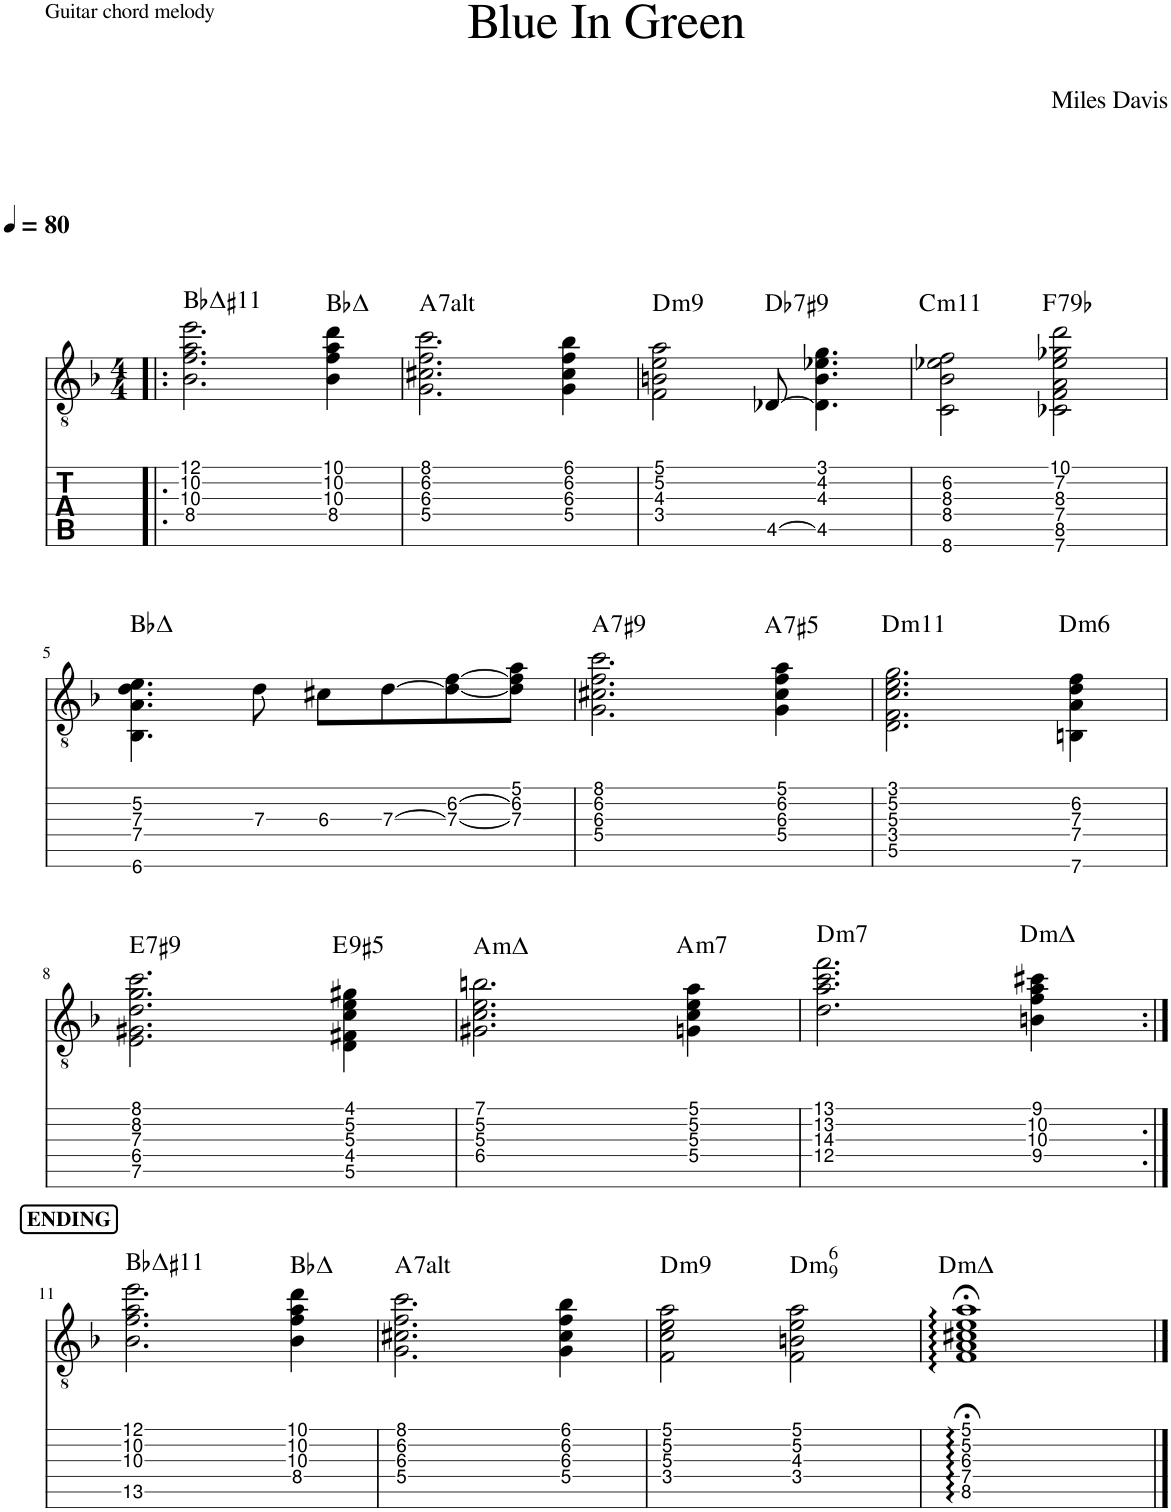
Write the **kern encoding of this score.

**kern	**kern	**harte
*part1	*part1	*part1
*staff2	*staff1	*
*I"Chitarra elettrica	*	*
*I'Chit. el.	*	*
*stria6	*	*
*	*clefGv2	*
*k[b-]	*k[b-]	*
*M4/4	*M4/4	*
*MM80	*MM80	*
=1!|:	=1!|:	=1!|:
2.B- 2.f 2.a 2.ee	2.B-\ 2.f\ 2.a\ 2.ee\	Bb:maj(#11)
4B- 4f 4a 4dd	4B-\ 4f\ 4a\ 4dd\	Bb:maj
=2	=2	=2
!	!	!LO:H:kt=7
2.G 2.c# 2.f 2.cc	2.G\ 2.c#X\ 2.f\ 2.cc\	A:(3,b5,#5,b7,b9,#9)
4G 4c# 4f 4b-	4G\ 4c#\ 4f\ 4b-\	.
=3	=3	=3
!	!	!LO:H:kt=m9
2F 2B 2e 2a	2F\ 2Bn\ 2e\ 2a\	D:min9
!	!	!LO:H:kt=7
[8D-	[8D-X/	Db:7(#9)
4.D-] 4.B 4.e-X 4.g	4.D-\] 4.B\ 4.e-X\ 4.g\	.
=4	=4	=4
!	!	!LO:H:kt=m11
2C 2B- 2e- 2f	2C\ 2B-\ 2e-X\ 2f\	C:min9(11)
2C-X 2F 2A 2e- 2g-X 2dd	2C-X\ 2F\ 2A\ 2e-\ 2g-X\ 2dd\	F:maj(b79)
!!LO:LB:g=z
=5	=5	=5
4.BB- 4.A 4.d 4.e	4.BB-\ 4.A\ 4.d\ 4.e\	Bb:maj
8d	8d\	.
8c#L	8c#X\L	.
[8dJ	[8d\	.
8d_\ [8f\L	8d\_ [8f\	.
8d]\ 8f]\ 8a\J	8d\] 8f\] 8a\J	.
=6	=6	=6
!	!	!LO:H:kt=7
2.G 2.c#X 2.f 2.cc	2.G\ 2.c#X\ 2.f\ 2.cc\	A:7(#9)
!	!	!LO:H:kt=7
4G 4c# 4f 4a	4G\ 4c#\ 4f\ 4a\	A:(3,#5,b7)
=7	=7	=7
!	!	!LO:H:kt=m11
2.D 2.F 2.c 2.e 2.g	2.D\ 2.F\ 2.c\ 2.e\ 2.g\	D:min9(11)
!	!	!LO:H:kt=m6
4BB 4A 4d 4f	4BBn\ 4A\ 4d\ 4f\	D:min6
!!LO:LB:g=z
=8	=8	=8
!	!	!LO:H:kt=7
2.E 2.G# 2.d 2.g 2.cc	2.E\ 2.G#X\ 2.d\ 2.g\ 2.cc\	E:7(#9)
!	!	!LO:H:kt=9
4D 4F# 4c 4e 4g#	4D\ 4F#X\ 4c\ 4e\ 4g#X\	E:(3,#5,b7,9)
=9	=9	=9
!	!	!LO:H:kt=m^7
2.G# 2.c 2.e 2.b	2.G#X\ 2.c\ 2.e\ 2.bn\	A:minmaj7
!	!	!LO:H:kt=m7
4G 4c 4e 4a	4Gn\ 4c\ 4e\ 4a\	A:min7
=10	=10	=10
!	!	!LO:H:kt=m7
2.d 2.a 2.cc 2.ff	2.d\ 2.a\ 2.cc\ 2.ff\	D:min7
!	!	!LO:H:kt=m^7
4B 4f 4a 4cc#	4Bn\ 4f\ 4a\ 4cc#X\	D:minmaj7
!!LO:LB:g=z
!!LO:REH:place=s1:a:B:cj:t=ENDING
=11:|!	=11:|!	=11:|!
2.B- 2.f 2.a 2.ee	2.B-\ 2.f\ 2.a\ 2.ee\	Bb:maj(#11)
4B- 4f 4a 4dd	4B-\ 4f\ 4a\ 4dd\	Bb:maj
=12	=12	=12
!	!	!LO:H:kt=7
2.G 2.c#X 2.f 2.cc	2.G\ 2.c#X\ 2.f\ 2.cc\	A:(3,b5,#5,b7,b9,#9)
4G 4c# 4f 4b-	4G\ 4c#\ 4f\ 4b-\	.
=13	=13	=13
!	!	!LO:H:kt=m9
2F 2c 2e 2a	2F\ 2c\ 2e\ 2a\	D:min9
!	!	!LO:H:kt=m6
2F 2B 2e 2a	2F\ 2Bn\ 2e\ 2a\	D:min6(9)
=14	=14	=14
!	!	!LO:H:kt=m^7
1F:;< 1A:;< 1c#:;< 1e:;< 1a:;<	1F:;< 1A:;< 1c#X:;< 1e:;< 1a:;<	D:minmaj7
==	==	==
*-	*-	*-
